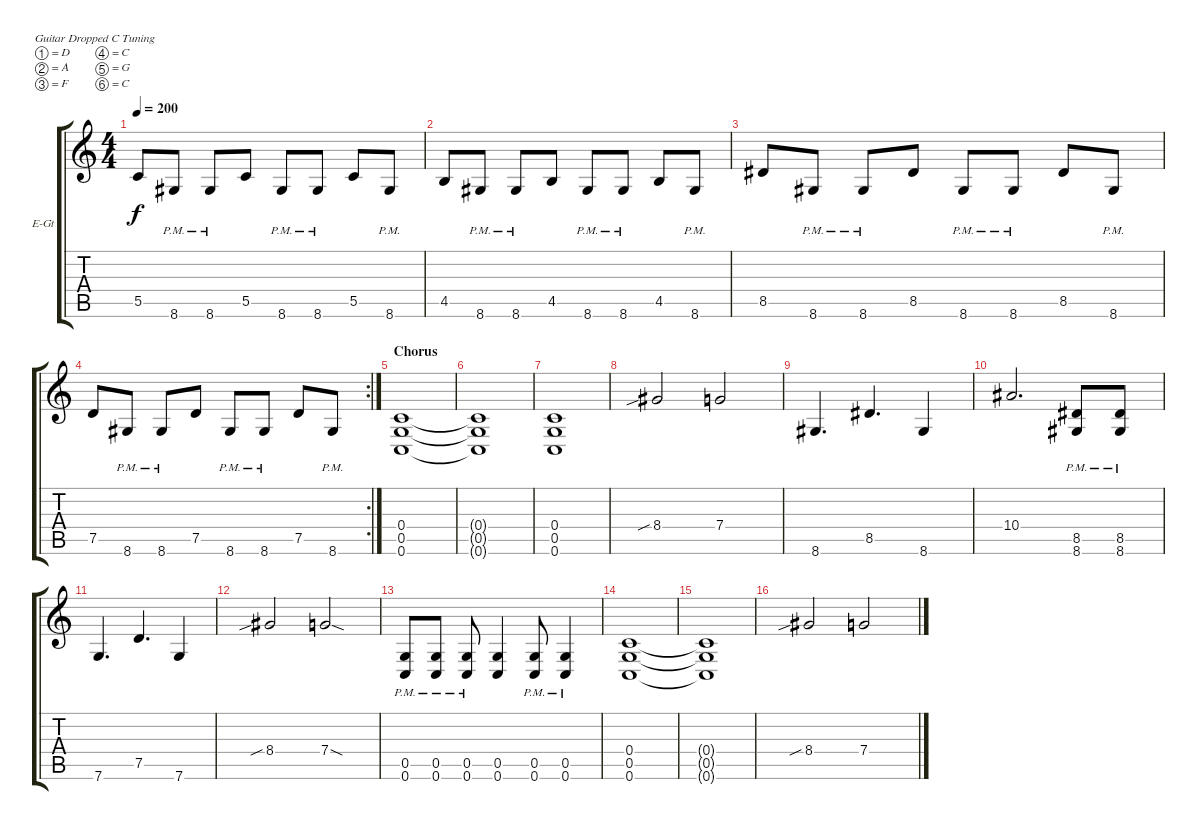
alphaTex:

\defaultSystemsLayout 4
\bracketExtendMode groupsimilarinstruments
\firstSystemTrackNameOrientation horizontal
\otherSystemsTrackNameOrientation horizontal
\track ("Guitar 1" "E-Gt") {instrument distortionguitar}
\staff {score tabs}
\tuning (D4 A3 F3 C3 G2 C2)
\ts (4 4)
\tempo 200
\clef g2
\ks c
5.5.8{dy f} 8.6{pm}.8 8.6{pm}.8 5.5.8 8.6{pm}.8 8.6{pm}.8 5.5.8 8.6{pm}.8 |
4.5.8 8.6{pm}.8 8.6{pm}.8 4.5.8 8.6{pm}.8 8.6{pm}.8 4.5.8 8.6{pm}.8 |
8.5.8 8.6{pm}.8 8.6{pm}.8 8.5.8 8.6{pm}.8 8.6{pm}.8 8.5.8 8.6{pm}.8 |
\rc 2
7.5.8 8.6{pm}.8 8.6{pm}.8 7.5.8 8.6{pm}.8 8.6{pm}.8 7.5.8 8.6{pm}.8 |
\section ("" "Chorus")
(0.6 0.5 0.4).1 |
(0.4{t} 0.5{t} 0.6{t}).1 |
(0.6 0.5 0.4).1 |
8.4{sib}.2 7.4.2 |
8.6.4{d} 8.5.4{d} 8.6.4 |
10.4.2{d} (8.6{pm} 8.5{pm}).8 (8.6{pm} 8.5{pm}).8 |
7.6.4{d} 7.5.4{d} 7.6.4 |
8.4{sib}.2 7.4{sod}.2 |
(0.6{pm} 0.5{pm}).8 (0.6{pm} 0.5{pm}).8 (0.6{pm} 0.5{pm}).8 (0.6 0.5).4 (0.6{pm} 0.5{pm}).8 (0.6{pm} 0.5{pm}).4 |
(0.6 0.5 0.4).1 |
(0.6{t} 0.5{t} 0.4{t}).1 |
8.4{sib}.2 7.4.2
